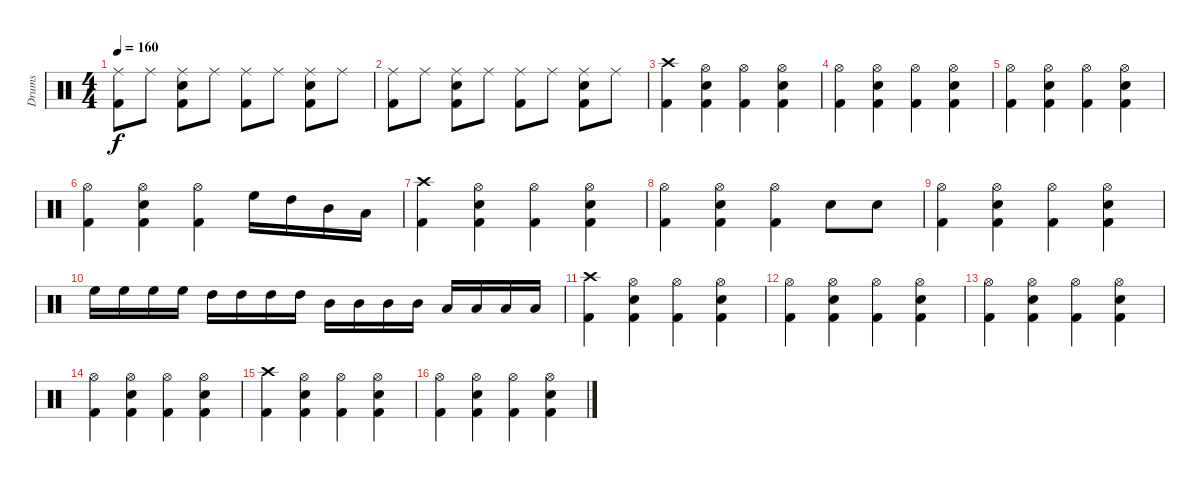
\track ("Drums" "Drums") {instrument percussion}
\staff {score}
\articulation defaults
\ts (4 4)
\tempo 160
\clef neutral
\ks c
("Ride (middle)" "Kick (hit) 2").8{dy f} "Ride (middle)".8 ("Ride (middle)" "Snare (hit) 2" "Kick (hit) 2").8 "Ride (middle)".8 ("Ride (middle)" "Kick (hit) 2").8 "Ride (middle)".8 ("Ride (middle)" "Snare (hit) 2" "Kick (hit) 2").8 "Ride (middle)".8 |
("Ride (middle)" "Kick (hit) 2").8 "Ride (middle)".8 ("Ride (middle)" "Snare (hit) 2" "Kick (hit) 2").8 "Ride (middle)".8 ("Ride (middle)" "Kick (hit) 2").8 "Ride (middle)".8 ("Ride (middle)" "Snare (hit) 2" "Kick (hit) 2").8 "Ride (middle)".8 |
("Crash high (hit)" "Kick (hit) 2").4 ("Hi-Hat (open)" "Snare (hit) 2" "Kick (hit) 2").4 ("Hi-Hat (open)" "Kick (hit) 2").4 ("Hi-Hat (open)" "Snare (hit) 2" "Kick (hit) 2").4 |
("Hi-Hat (open)" "Kick (hit) 2").4 ("Hi-Hat (open)" "Snare (hit) 2" "Kick (hit) 2").4 ("Hi-Hat (open)" "Kick (hit) 2").4 ("Hi-Hat (open)" "Snare (hit) 2" "Kick (hit) 2").4 |
("Hi-Hat (open)" "Kick (hit) 2").4 ("Hi-Hat (open)" "Snare (hit) 2" "Kick (hit) 2").4 ("Hi-Hat (open)" "Kick (hit) 2").4 ("Hi-Hat (open)" "Snare (hit) 2" "Kick (hit) 2").4 |
("Hi-Hat (open)" "Kick (hit) 2").4 ("Hi-Hat (open)" "Snare (hit) 2" "Kick (hit) 2").4 ("Hi-Hat (open)" "Kick (hit) 2").4 "High Floor Tom (hit)".16 "High Tom (hit)".16 "Mid Tom (hit)".16 "Low Tom (hit)".16 |
("Crash high (hit)" "Kick (hit) 2").4 ("Hi-Hat (open)" "Snare (hit) 2" "Kick (hit) 2").4 ("Hi-Hat (open)" "Kick (hit) 2").4 ("Hi-Hat (open)" "Snare (hit) 2" "Kick (hit) 2").4 |
("Hi-Hat (open)" "Kick (hit) 2").4 ("Hi-Hat (open)" "Snare (hit) 2" "Kick (hit) 2").4 ("Hi-Hat (open)" "Kick (hit) 2").4 "Snare (hit) 2".8 "Snare (hit) 2".8 |
("Hi-Hat (open)" "Kick (hit) 2").4 ("Hi-Hat (open)" "Snare (hit) 2" "Kick (hit) 2").4 ("Hi-Hat (open)" "Kick (hit) 2").4 ("Hi-Hat (open)" "Snare (hit) 2" "Kick (hit) 2").4 |
"High Floor Tom (hit)".16 "High Floor Tom (hit)".16 "High Floor Tom (hit)".16 "High Floor Tom (hit)".16 "High Tom (hit)".16 "High Tom (hit)".16 "High Tom (hit)".16 "High Tom (hit)".16 "Mid Tom (hit)".16 "Mid Tom (hit)".16 "Mid Tom (hit)".16 "Mid Tom (hit)".16 "Low Tom (hit)".16 "Low Tom (hit)".16 "Low Tom (hit)".16 "Low Tom (hit)".16 |
("Crash high (hit)" "Kick (hit) 2").4 ("Hi-Hat (open)" "Snare (hit) 2" "Kick (hit) 2").4 ("Hi-Hat (open)" "Kick (hit) 2").4 ("Hi-Hat (open)" "Snare (hit) 2" "Kick (hit) 2").4 |
("Hi-Hat (open)" "Kick (hit) 2").4 ("Hi-Hat (open)" "Snare (hit) 2" "Kick (hit) 2").4 ("Hi-Hat (open)" "Kick (hit) 2").4 ("Hi-Hat (open)" "Snare (hit) 2" "Kick (hit) 2").4 |
("Hi-Hat (open)" "Kick (hit) 2").4 ("Hi-Hat (open)" "Snare (hit) 2" "Kick (hit) 2").4 ("Hi-Hat (open)" "Kick (hit) 2").4 ("Hi-Hat (open)" "Snare (hit) 2" "Kick (hit) 2").4 |
("Hi-Hat (open)" "Kick (hit) 2").4 ("Hi-Hat (open)" "Snare (hit) 2" "Kick (hit) 2").4 ("Hi-Hat (open)" "Kick (hit) 2").4 ("Hi-Hat (open)" "Snare (hit) 2" "Kick (hit) 2").4 |
("Crash high (hit)" "Kick (hit) 2").4 ("Hi-Hat (open)" "Snare (hit) 2" "Kick (hit) 2").4 ("Hi-Hat (open)" "Kick (hit) 2").4 ("Hi-Hat (open)" "Snare (hit) 2" "Kick (hit) 2").4 |
("Hi-Hat (open)" "Kick (hit) 2").4 ("Hi-Hat (open)" "Snare (hit) 2" "Kick (hit) 2").4 ("Hi-Hat (open)" "Kick (hit) 2").4 ("Hi-Hat (open)" "Snare (hit) 2" "Kick (hit) 2").4
